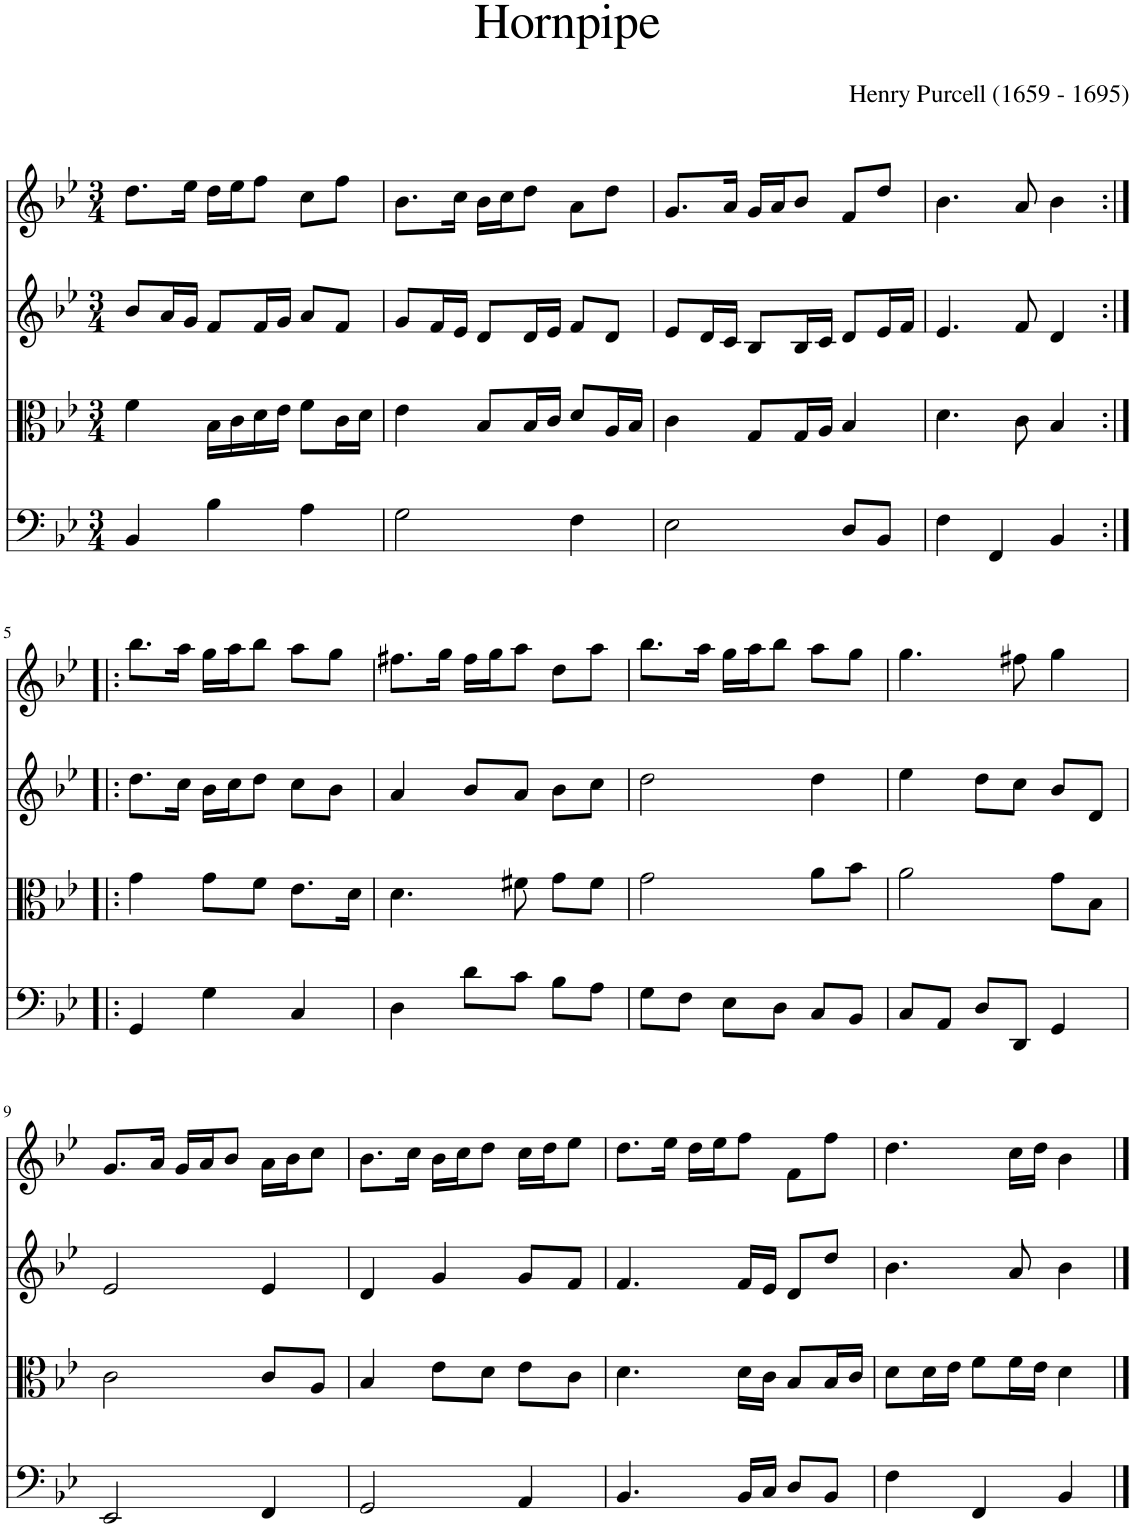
**kern	**kern	**kern	**kern
*part4	*part3	*part2	*part1
*staff4	*staff3	*staff2	*staff1
*I"Piano	*I"Piano	*I"Piano	*I"Piano
*I'Pno	*I'Pno	*I'Pno	*I'Pno
*clefF4	*clefC3	*clefG2	*clefG2
*k[b-e-]	*k[b-e-]	*k[b-e-]	*k[b-e-]
*M3/4	*M3/4	*M3/4	*M3/4
=1	=1	=1	=1
4BB-/	4f\	8b-/L	8.dd\L
.	.	16a/L	.
.	.	16g/JJ	16ee-\Jk
4B-\	16B-\LL	8f/L	16dd\LL
.	16c\	.	16ee-\J
.	16d\	16f/L	8ff\J
.	16e-\JJ	16g/JJ	.
4A\	8f\L	8a/L	8cc\L
.	16c\L	8f/J	8ff\J
.	16d\JJ	.	.
=2	=2	=2	=2
2G\	4e-\	8g/L	8.b-\L
.	.	16f/L	.
.	.	16e-/JJ	16cc\Jk
.	8B-/L	8d/L	16b-\LL
.	.	.	16cc\J
.	16B-/L	16d/L	8dd\J
.	16c/JJ	16e-/JJ	.
4F\	8d/L	8f/L	8a\L
.	16A/L	8d/J	8dd\J
.	16B-/JJ	.	.
=3	=3	=3	=3
2E-\	4c\	8e-/L	8.g/L
.	.	16d/L	.
.	.	16c/JJ	16a/Jk
.	8G/L	8B-/L	16g/LL
.	.	.	16a/J
.	16G/L	16B-/L	8b-/J
.	16A/JJ	16c/JJ	.
8D/L	4B-/	8d/L	8f/L
8BB-/J	.	16e-/L	8dd/J
.	.	16f/JJ	.
=4	=4	=4	=4
4F\	4.d\	4.e-/	4.b-\
4FF/	.	.	.
.	8c\	8f/	8a/
4BB-/	4B-/	4d/	4b-\
!!LO:LB:g=z
=5:|!|:	=5:|!|:	=5:|!|:	=5:|!|:
4GG/	4g\	8.dd\L	8.bb-\L
.	.	16cc\Jk	16aa\Jk
4G\	8g\L	16b-\LL	16gg\LL
.	.	16cc\J	16aa\J
.	8f\J	8dd\J	8bb-\J
4C/	8.e-\L	8cc\L	8aa\L
.	.	8b-\J	8gg\J
.	16d\Jk	.	.
=6	=6	=6	=6
4D\	4.d\	4a/	8.ff#X\L
.	.	.	16gg\Jk
8d\L	.	8b-/L	16ff#\LL
.	.	.	16gg\J
8c\J	8f#X\	8a/J	8aa\J
8B-\L	8g\L	8b-\L	8dd\L
8A\J	8f#\J	8cc\J	8aa\J
=7	=7	=7	=7
8G\L	2g\	2dd\	8.bb-\L
8F\J	.	.	.
.	.	.	16aa\Jk
8E-\L	.	.	16gg\LL
.	.	.	16aa\J
8D\J	.	.	8bb-\J
8C/L	8a\L	4dd\	8aa\L
8BB-/J	8b-\J	.	8gg\J
=8	=8	=8	=8
8C/L	2a\	4ee-\	4.gg\
8AA/J	.	.	.
8D/L	.	8dd\L	.
8DD/J	.	8cc\J	8ff#X\
4GG/	8g\L	8b-/L	4gg\
.	8B-\J	8d/J	.
!!LO:LB:g=z
=9	=9	=9	=9
2EE-/	2c\	2e-/	8.g/L
.	.	.	16a/Jk
.	.	.	16g/LL
.	.	.	16a/J
.	.	.	8b-/J
4FF/	8c/L	4e-/	16a\LL
.	.	.	16b-\J
.	8A/J	.	8cc\J
=10	=10	=10	=10
2GG/	4B-/	4d/	8.b-\L
.	.	.	16cc\Jk
.	8e-\L	4g/	16b-\LL
.	.	.	16cc\J
.	8d\J	.	8dd\J
4AA/	8e-\L	8g/L	16cc\LL
.	.	.	16dd\J
.	8c\J	8f/J	8ee-\J
=11	=11	=11	=11
4.BB-/	4.d\	4.f/	8.dd\L
.	.	.	16ee-\Jk
.	.	.	16dd\LL
.	.	.	16ee-\J
16BB-/LL	16d\LL	16f/LL	8ff\J
16C/JJ	16c\JJ	16e-/JJ	.
8D/L	8B-/L	8d/L	8f\L
8BB-/J	16B-/L	8dd/J	8ff\J
.	16c/JJ	.	.
=12	=12	=12	=12
4F\	8d\L	4.b-\	4.dd\
.	16d\L	.	.
.	16e-\JJ	.	.
4FF/	8f\L	.	.
.	16f\L	8a/	16cc\LL
.	16e-\JJ	.	16dd\JJ
4BB-/	4d\	4b-\	4b-\
==	==	==	==
*-	*-	*-	*-
